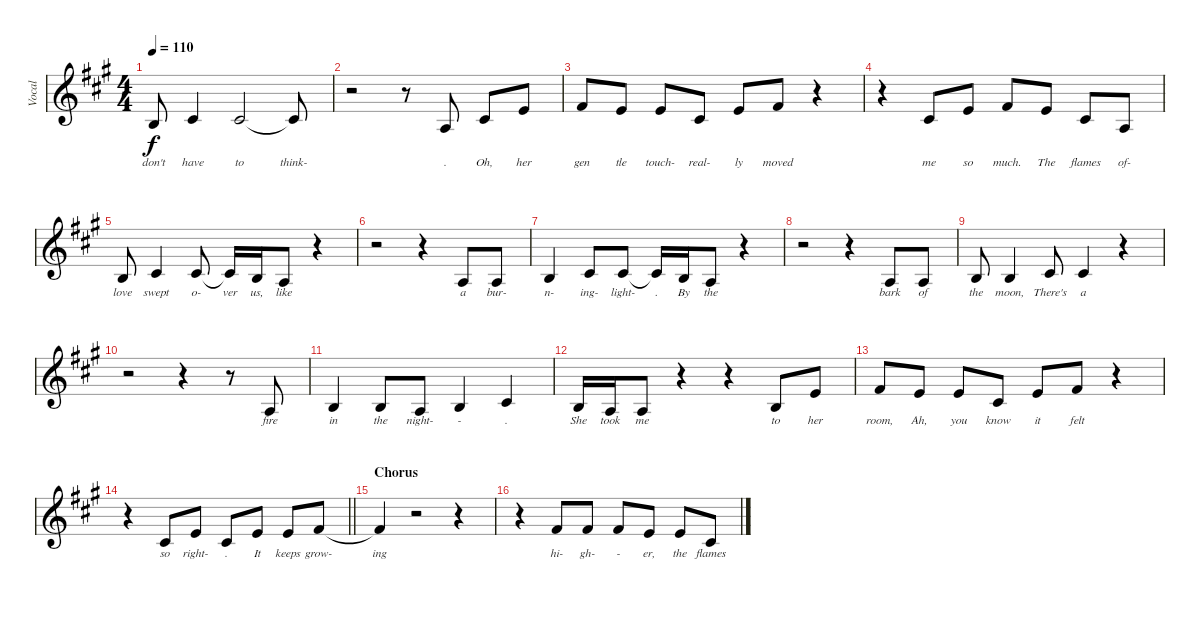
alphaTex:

\track ("Vocal" "Vocal") {instrument lead2sawtooth}
\staff {score}
\tuning (E4 B3 G3 D3 A2 E2) {hide}
\ts (4 4)
\tempo 110
\clef g2
\ks a
0.2.8{lyrics (0 "don't") lyrics (1 "") lyrics (2 "") lyrics (3 "") lyrics (4 "") dy f} 2.2.4{lyrics (0 "have") lyrics (1 "") lyrics (2 "") lyrics (3 "") lyrics (4 "")} 2.2.2{lyrics (0 "to") lyrics (1 "") lyrics (2 "") lyrics (3 "") lyrics (4 "")} 2.2{t}.8{lyrics (0 "think-") lyrics (1 "") lyrics (2 "") lyrics (3 "") lyrics (4 "")} |
r.2 r.8 2.3.8{lyrics (0 ".") lyrics (1 "") lyrics (2 "") lyrics (3 "") lyrics (4 "")} 2.2.8{lyrics (0 "Oh,") lyrics (1 "") lyrics (2 "") lyrics (3 "") lyrics (4 "")} 0.1.8{lyrics (0 "her") lyrics (1 "") lyrics (2 "") lyrics (3 "") lyrics (4 "")} |
2.1.8{lyrics (0 "gen") lyrics (1 "") lyrics (2 "") lyrics (3 "") lyrics (4 "")} 0.1.8{lyrics (0 "tle") lyrics (1 "") lyrics (2 "") lyrics (3 "") lyrics (4 "")} 0.1.8{lyrics (0 "touch-") lyrics (1 "") lyrics (2 "") lyrics (3 "") lyrics (4 "")} 2.2.8{lyrics (0 "real-") lyrics (1 "") lyrics (2 "") lyrics (3 "") lyrics (4 "")} 0.1.8{lyrics (0 "ly") lyrics (1 "") lyrics (2 "") lyrics (3 "") lyrics (4 "")} 2.1.8{lyrics (0 "moved") lyrics (1 "") lyrics (2 "") lyrics (3 "") lyrics (4 "")} r.4 |
r.4 2.2.8{lyrics (0 "me") lyrics (1 "") lyrics (2 "") lyrics (3 "") lyrics (4 "")} 0.1.8{lyrics (0 "so") lyrics (1 "") lyrics (2 "") lyrics (3 "") lyrics (4 "")} 2.1.8{lyrics (0 "much.") lyrics (1 "") lyrics (2 "") lyrics (3 "") lyrics (4 "")} 0.1.8{lyrics (0 "The") lyrics (1 "") lyrics (2 "") lyrics (3 "") lyrics (4 "")} 2.2.8{lyrics (0 "flames") lyrics (1 "") lyrics (2 "") lyrics (3 "") lyrics (4 "")} 2.3.8{lyrics (0 "of-") lyrics (1 "") lyrics (2 "") lyrics (3 "") lyrics (4 "")} |
0.2.8{lyrics (0 "love") lyrics (1 "") lyrics (2 "") lyrics (3 "") lyrics (4 "")} 2.2.4{lyrics (0 "swept") lyrics (1 "") lyrics (2 "") lyrics (3 "") lyrics (4 "")} 2.2.8{lyrics (0 "o-") lyrics (1 "") lyrics (2 "") lyrics (3 "") lyrics (4 "")} 2.2{t}.16{lyrics (0 "ver") lyrics (1 "") lyrics (2 "") lyrics (3 "") lyrics (4 "")} 0.2.16{lyrics (0 "us,") lyrics (1 "") lyrics (2 "") lyrics (3 "") lyrics (4 "")} 2.3.8{lyrics (0 "like") lyrics (1 "") lyrics (2 "") lyrics (3 "") lyrics (4 "")} r.4 |
r.2 r.4 2.3.8{lyrics (0 "a") lyrics (1 "") lyrics (2 "") lyrics (3 "") lyrics (4 "")} 2.3.8{lyrics (0 "bur-") lyrics (1 "") lyrics (2 "") lyrics (3 "") lyrics (4 "")} |
0.2.4{lyrics (0 "n-") lyrics (1 "") lyrics (2 "") lyrics (3 "") lyrics (4 "")} 2.2.8{lyrics (0 "ing-") lyrics (1 "") lyrics (2 "") lyrics (3 "") lyrics (4 "")} 2.2.8{lyrics (0 "light-") lyrics (1 "") lyrics (2 "") lyrics (3 "") lyrics (4 "")} 2.2{t}.16{lyrics (0 ".") lyrics (1 "") lyrics (2 "") lyrics (3 "") lyrics (4 "")} 0.2.16{lyrics (0 "By") lyrics (1 "") lyrics (2 "") lyrics (3 "") lyrics (4 "")} 2.3.8{lyrics (0 "the") lyrics (1 "") lyrics (2 "") lyrics (3 "") lyrics (4 "")} r.4 |
r.2 r.4 2.3.8{lyrics (0 "bark") lyrics (1 "") lyrics (2 "") lyrics (3 "") lyrics (4 "")} 2.3.8{lyrics (0 "of") lyrics (1 "") lyrics (2 "") lyrics (3 "") lyrics (4 "")} |
0.2.8{lyrics (0 "the") lyrics (1 "") lyrics (2 "") lyrics (3 "") lyrics (4 "")} 0.2.4{lyrics (0 "moon,") lyrics (1 "") lyrics (2 "") lyrics (3 "") lyrics (4 "")} 2.2.8{lyrics (0 "There's") lyrics (1 "") lyrics (2 "") lyrics (3 "") lyrics (4 "")} 2.2.4{lyrics (0 "a") lyrics (1 "") lyrics (2 "") lyrics (3 "") lyrics (4 "")} r.4 |
r.2 r.4 r.8 2.3.8{lyrics (0 "fire") lyrics (1 "") lyrics (2 "") lyrics (3 "") lyrics (4 "")} |
0.2.4{lyrics (0 "in") lyrics (1 "") lyrics (2 "") lyrics (3 "") lyrics (4 "")} 0.2.8{lyrics (0 "the") lyrics (1 "") lyrics (2 "") lyrics (3 "") lyrics (4 "")} 2.3.8{lyrics (0 "night-") lyrics (1 "") lyrics (2 "") lyrics (3 "") lyrics (4 "")} 0.2.4{lyrics (0 "-") lyrics (1 "") lyrics (2 "") lyrics (3 "") lyrics (4 "")} 2.2.4{lyrics (0 ".") lyrics (1 "") lyrics (2 "") lyrics (3 "") lyrics (4 "")} |
0.2.16{lyrics (0 "She") lyrics (1 "") lyrics (2 "") lyrics (3 "") lyrics (4 "")} 2.3.16{lyrics (0 "took") lyrics (1 "") lyrics (2 "") lyrics (3 "") lyrics (4 "")} 2.3.8{lyrics (0 "me") lyrics (1 "") lyrics (2 "") lyrics (3 "") lyrics (4 "")} r.4 r.4 0.2.8{lyrics (0 "to") lyrics (1 "") lyrics (2 "") lyrics (3 "") lyrics (4 "")} 0.1.8{lyrics (0 "her") lyrics (1 "") lyrics (2 "") lyrics (3 "") lyrics (4 "")} |
2.1.8{lyrics (0 "room,") lyrics (1 "") lyrics (2 "") lyrics (3 "") lyrics (4 "")} 0.1.8{lyrics (0 "Ah,") lyrics (1 "") lyrics (2 "") lyrics (3 "") lyrics (4 "")} 0.1.8{lyrics (0 "you") lyrics (1 "") lyrics (2 "") lyrics (3 "") lyrics (4 "")} 2.2.8{lyrics (0 "know") lyrics (1 "") lyrics (2 "") lyrics (3 "") lyrics (4 "")} 0.1.8{lyrics (0 "it") lyrics (1 "") lyrics (2 "") lyrics (3 "") lyrics (4 "")} 2.1.8{lyrics (0 "felt") lyrics (1 "") lyrics (2 "") lyrics (3 "") lyrics (4 "")} r.4 |
\barLineRight lightlight
r.4 2.2.8{lyrics (0 "so") lyrics (1 "") lyrics (2 "") lyrics (3 "") lyrics (4 "")} 0.1.8{lyrics (0 "right-") lyrics (1 "") lyrics (2 "") lyrics (3 "") lyrics (4 "")} 2.2.8{lyrics (0 ".") lyrics (1 "") lyrics (2 "") lyrics (3 "") lyrics (4 "")} 0.1.8{lyrics (0 "It") lyrics (1 "") lyrics (2 "") lyrics (3 "") lyrics (4 "")} 0.1.8{lyrics (0 "keeps") lyrics (1 "") lyrics (2 "") lyrics (3 "") lyrics (4 "")} 2.1.8{lyrics (0 "grow-") lyrics (1 "") lyrics (2 "") lyrics (3 "") lyrics (4 "")} |
\section ("" "Chorus")
2.1{t}.4{lyrics (0 "ing") lyrics (1 "") lyrics (2 "") lyrics (3 "") lyrics (4 "")} r.2 r.4 |
r.4 2.1.8{lyrics (0 "hi-") lyrics (1 "") lyrics (2 "") lyrics (3 "") lyrics (4 "")} 2.1.8{lyrics (0 "gh-") lyrics (1 "") lyrics (2 "") lyrics (3 "") lyrics (4 "")} 2.1.8{lyrics (0 "-") lyrics (1 "") lyrics (2 "") lyrics (3 "") lyrics (4 "")} 0.1.8{lyrics (0 "er,") lyrics (1 "") lyrics (2 "") lyrics (3 "") lyrics (4 "")} 0.1.8{lyrics (0 "the") lyrics (1 "") lyrics (2 "") lyrics (3 "") lyrics (4 "")} 2.2.8{lyrics (0 "flames") lyrics (1 "") lyrics (2 "") lyrics (3 "") lyrics (4 "")}
